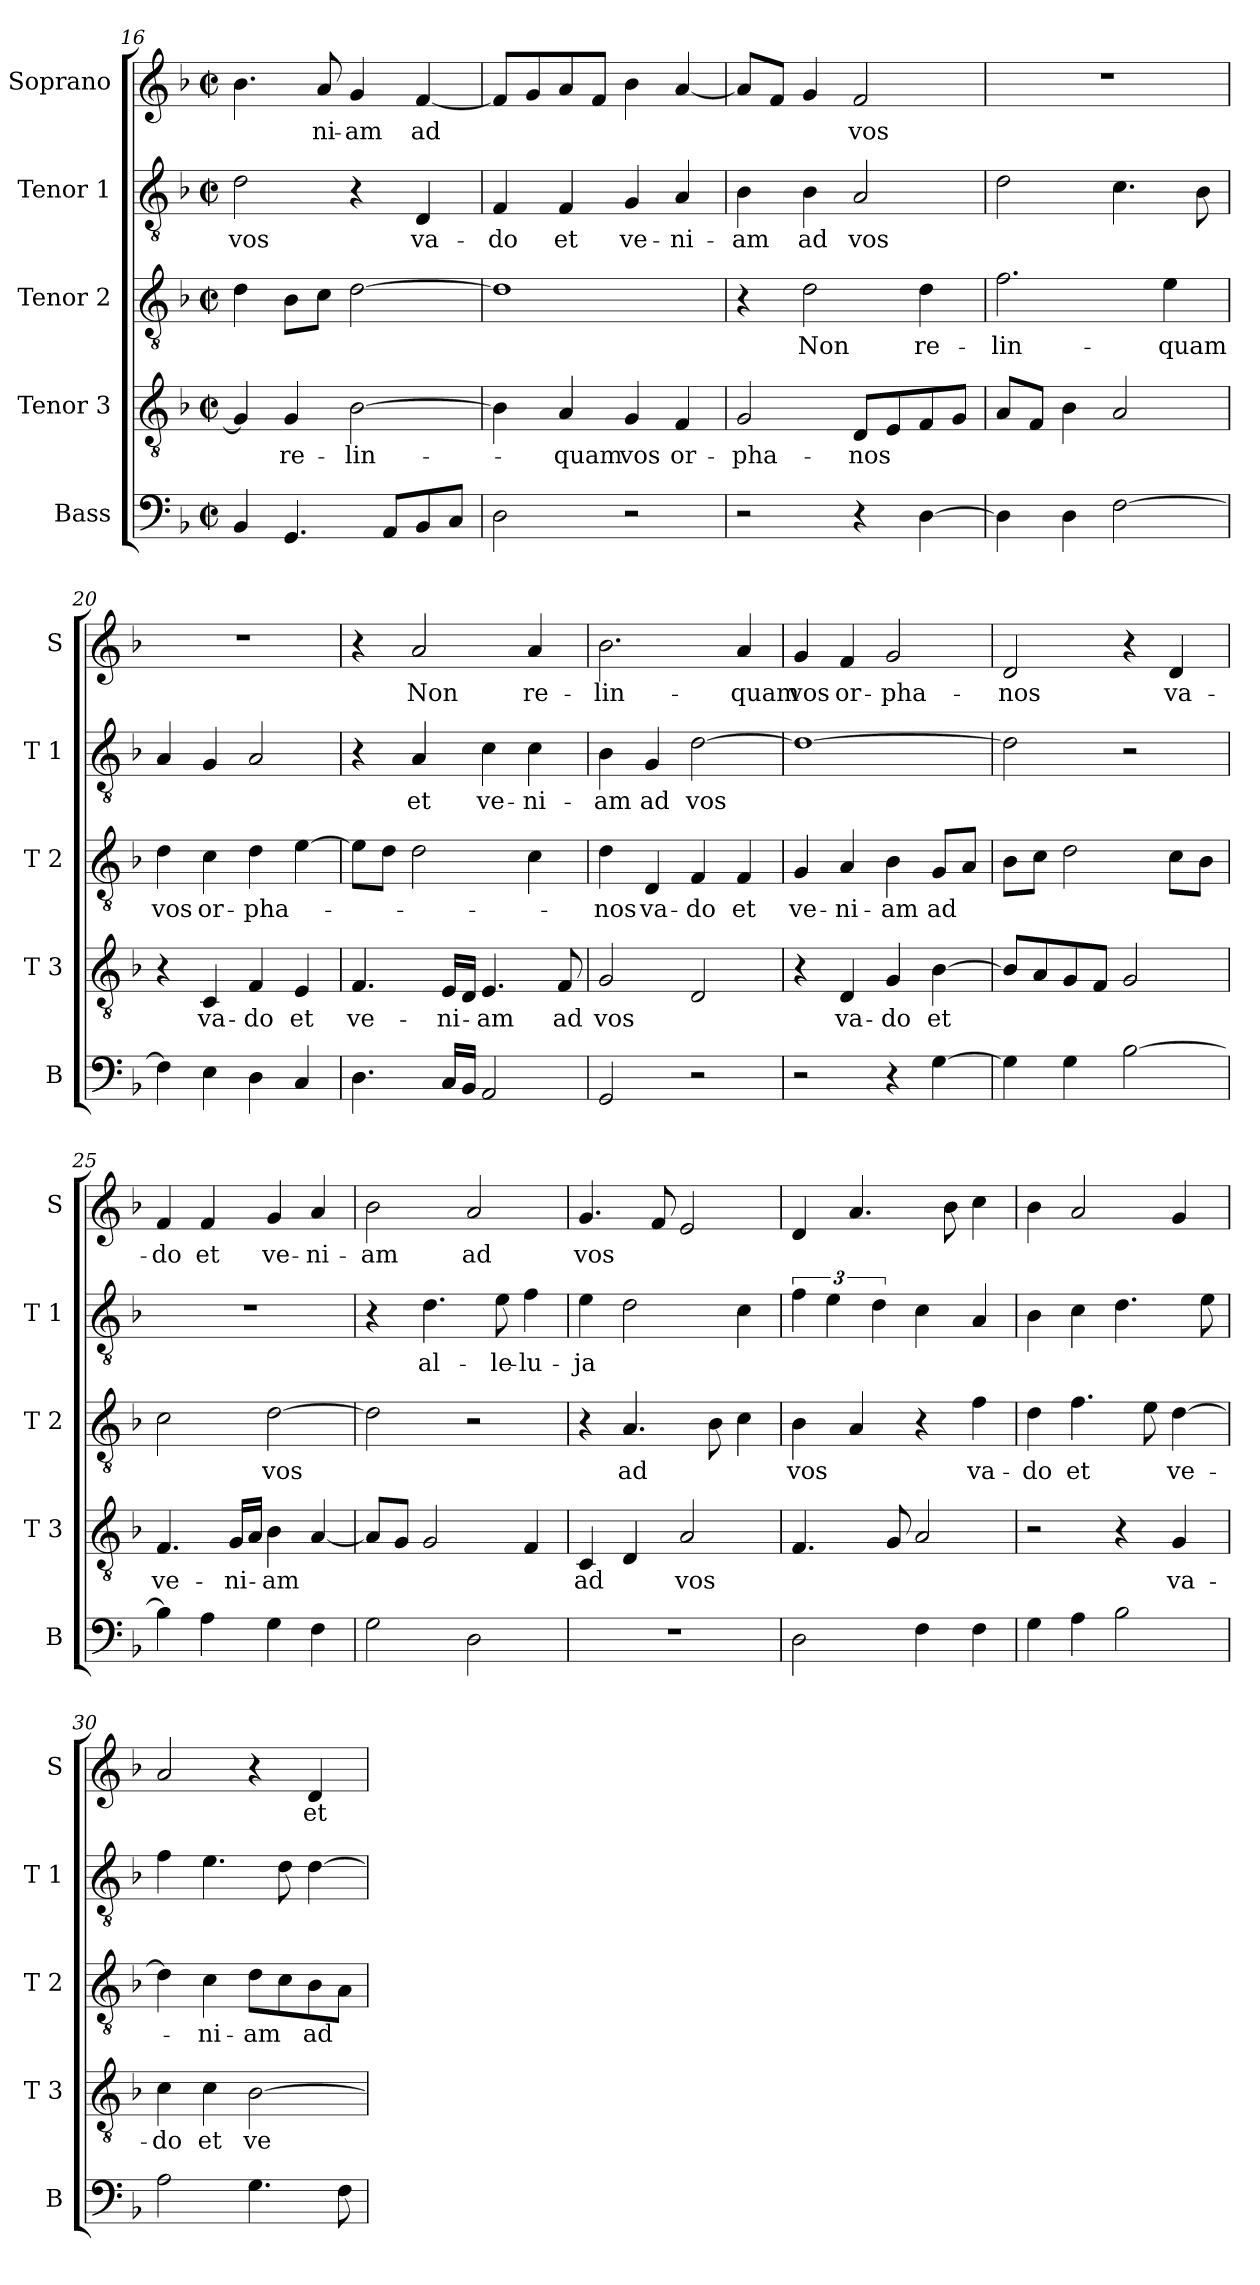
**kern	**kern	**text	**kern	**text	**kern	**text	**kern	**text
*part5	*part4	*part4	*part3	*part3	*part2	*part2	*part1	*part1
*staff5	*staff4	*staff4	*staff3	*staff3	*staff2	*staff2	*staff1	*staff1
*I"Bass	*I"Tenor 3	*	*I"Tenor 2	*	*I"Tenor 1	*	*I"Soprano	*
*I'B	*I'T 3	*	*I'T 2	*	*I'T 1	*	*I'S	*
!!LO:LB:g=z
*clefF4	*clefGv2	*	*clefGv2	*	*clefGv2	*	*clefG2	*
*k[b-]	*k[b-]	*	*k[b-]	*	*k[b-]	*	*k[b-]	*
*F:	*F:	*	*F:	*	*F:	*	*F:	*
*M2/2	*M2/2	*	*M2/2	*	*M2/2	*	*M2/2	*
*met(c|)	*met(c|)	*	*met(c|)	*	*met(c|)	*	*met(c|)	*
=16	=16	=16	=16	=16	=16	=16	=16	=16
!	!	!	!	!	!	!LO:LY:b	!	!
4BB-/	4G/]	.	4d\	.	2d\	vos	4.b-\	.
!	!	!LO:LY:b	!	!	!	!	!	!
4.GG/	4G/	re-	8B-\L	.	.	.	.	.
!	!	!	!	!	!	!	!	!LO:LY:b
.	.	.	8c\J	.	.	.	8a/	-ni-
!	!	!LO:LY:b	!	!	!	!	!	!LO:LY:b
.	[2B-\	-lin-	[2d\	.	4r	.	4g/	-am
8AA/L	.	.	.	.	.	.	.	.
!	!	!	!	!	!	!LO:LY:b	!	!LO:LY:b
8BB-/	.	.	.	.	4D/	va-	[4f/	ad
8C/J	.	.	.	.	.	.	.	.
=17	=17	=17	=17	=17	=17	=17	=17	=17
!	!	!	!	!	!	!LO:LY:b	!	!
2D\	4B-\]	.	1d]	.	4F/	-do	8f/L]	.
.	.	.	.	.	.	.	8g/	.
!	!	!LO:LY:b	!	!	!	!LO:LY:b	!	!
.	4A/	-quam	.	.	4F/	et	8a/	.
.	.	.	.	.	.	.	8f/J	.
!	!	!LO:LY:b	!	!	!	!LO:LY:b	!	!
2r	4G/	vos	.	.	4G/	ve-	4b-\	.
!	!	!LO:LY:b	!	!	!	!LO:LY:b	!	!
.	4F/	or-	.	.	4A/	-ni-	[4a/	.
=18	=18	=18	=18	=18	=18	=18	=18	=18
!	!	!LO:LY:b	!	!	!	!LO:LY:b	!	!
2r	2G/	-pha-	4r	.	4B-\	-am	8a/L]	.
.	.	.	.	.	.	.	8f/J	.
!	!	!	!	!LO:LY:b	!	!LO:LY:b	!	!
.	.	.	2d\	Non	4B-\	ad	4g/	.
!	!	!LO:LY:b	!	!	!	!LO:LY:b	!	!LO:LY:b
4r	8D/L	-nos	.	.	2A/	vos	2f/	vos
.	8E/	.	.	.	.	.	.	.
!	!	!	!	!LO:LY:b	!	!	!	!
[4D\	8F/	.	4d\	re-	.	.	.	.
.	8G/J	.	.	.	.	.	.	.
=19	=19	=19	=19	=19	=19	=19	=19	=19
!	!	!	!	!LO:LY:b	!	!	!	!
4D\]	8A/L	.	2.f\	-lin-	2d\	.	1r	.
.	8F/J	.	.	.	.	.	.	.
4D\	4B-\	.	.	.	.	.	.	.
[2F\	2A/	.	.	.	4.c\	.	.	.
!	!	!	!	!LO:LY:b	!	!	!	!
.	.	.	4e\	-quam	.	.	.	.
.	.	.	.	.	8B-\	.	.	.
=20	=20	=20	=20	=20	=20	=20	=20	=20
!	!	!	!	!LO:LY:b	!	!	!	!
4F\]	4r	.	4d\	vos	4A/	.	1r	.
!	!	!LO:LY:b	!	!LO:LY:b	!	!	!	!
4E\	4C/	va-	4c\	or-	4G/	.	.	.
!	!	!LO:LY:b	!	!LO:LY:b	!	!	!	!
4D\	4F/	-do	4d\	-pha-	2A/	.	.	.
!	!	!LO:LY:b	!	!	!	!	!	!
4C/	4E/	et	[4e\	.	.	.	.	.
!!LO:LB:g=z
=21	=21	=21	=21	=21	=21	=21	=21	=21
!	!	!LO:LY:b	!	!	!	!	!	!
4.D\	4.F/	ve-	8e\L]	.	4r	.	4r	.
.	.	.	8d\J	.	.	.	.	.
!	!	!	!	!	!	!LO:LY:b	!	!LO:LY:b
.	.	.	2d\	.	4A/	et	2a/	Non
!	!	!LO:LY:b	!	!	!	!	!	!
16C/LL	16E/LL	-ni-	.	.	.	.	.	.
16BB-/JJ	16D/JJ	.	.	.	.	.	.	.
!	!	!LO:LY:b	!	!	!	!LO:LY:b	!	!
2AA/	4.E/	-am	.	.	4c\	ve-	.	.
!	!	!	!	!	!	!LO:LY:b	!	!LO:LY:b
.	.	.	4c\	.	4c\	-ni-	4a/	re-
!	!	!LO:LY:b	!	!	!	!	!	!
.	8F/	ad	.	.	.	.	.	.
=22	=22	=22	=22	=22	=22	=22	=22	=22
!	!	!LO:LY:b	!	!LO:LY:b	!	!LO:LY:b	!	!LO:LY:b
2GG/	2G/	vos	4d\	-nos	4B-\	-am	2.b-\	-lin-
!	!	!	!	!LO:LY:b	!	!LO:LY:b	!	!
.	.	.	4D/	va-	4G/	ad	.	.
!	!	!	!	!LO:LY:b	!	!LO:LY:b	!	!
2r	2D/	.	4F/	-do	[2d\	vos	.	.
!	!	!	!	!LO:LY:b	!	!	!	!LO:LY:b
.	.	.	4F/	et	.	.	4a/	-quam
=23	=23	=23	=23	=23	=23	=23	=23	=23
!	!	!	!	!LO:LY:b	!	!	!	!LO:LY:b
2r	4r	.	4G/	ve-	1d_	.	4g/	vos
!	!	!LO:LY:b	!	!LO:LY:b	!	!	!	!LO:LY:b
.	4D/	va-	4A/	-ni-	.	.	4f/	or-
!	!	!LO:LY:b	!	!LO:LY:b	!	!	!	!LO:LY:b
4r	4G/	-do	4B-\	-am	.	.	2g/	-pha-
!	!	!LO:LY:b	!	!LO:LY:b	!	!	!	!
[4G\	[4B-\	et	8G/L	ad	.	.	.	.
.	.	.	8A/J	.	.	.	.	.
=24	=24	=24	=24	=24	=24	=24	=24	=24
!	!	!	!	!	!	!	!	!LO:LY:b
4G\]	8B-/L]	.	8B-\L	.	2d\]	.	2d/	-nos
.	8A/	.	8c\J	.	.	.	.	.
4G\	8G/	.	2d\	.	.	.	.	.
.	8F/J	.	.	.	.	.	.	.
[2B-\	2G/	.	.	.	2r	.	4r	.
!	!	!	!	!	!	!	!	!LO:LY:b
.	.	.	8c\L	.	.	.	4d/	va-
.	.	.	8B-\J	.	.	.	.	.
=25	=25	=25	=25	=25	=25	=25	=25	=25
!	!	!LO:LY:b	!	!	!	!	!	!LO:LY:b
4B-\]	4.F/	ve-	2c\	.	1r	.	4f/	-do
!	!	!	!	!	!	!	!	!LO:LY:b
4A\	.	.	.	.	.	.	4f/	et
!	!	!LO:LY:b	!	!	!	!	!	!
.	16G/LL	-ni-	.	.	.	.	.	.
.	16A/JJ	.	.	.	.	.	.	.
!	!	!LO:LY:b	!	!LO:LY:b	!	!	!	!LO:LY:b
4G\	4B-\	-am	[2d\	vos	.	.	4g/	ve-
!	!	!	!	!	!	!	!	!LO:LY:b
4F\	[4A/	.	.	.	.	.	4a/	-ni-
!!LO:PB:g=z
=26	=26	=26	=26	=26	=26	=26	=26	=26
!	!	!	!	!	!	!	!	!LO:LY:b
2G\	8A/L]	.	2d\]	.	4r	.	2b-\	-am
.	8G/J	.	.	.	.	.	.	.
!	!	!	!	!	!	!LO:LY:b	!	!
.	2G/	.	.	.	4.d\	al-	.	.
!	!	!	!	!	!	!	!	!LO:LY:b
2D\	.	.	2r	.	.	.	2a/	ad
!	!	!	!	!	!	!LO:LY:b	!	!
.	.	.	.	.	8e\	-le-	.	.
!	!	!	!	!	!	!LO:LY:b	!	!
.	4F/	.	.	.	4f\	-lu-	.	.
=27	=27	=27	=27	=27	=27	=27	=27	=27
!	!	!LO:LY:b	!	!	!	!LO:LY:b	!	!LO:LY:b
1r	4C/	ad	4r	.	4e\	-ja	4.g/	vos
!	!	!	!	!LO:LY:b	!	!	!	!
.	4D/	.	4.A/	ad	2d\	.	.	.
.	.	.	.	.	.	.	8f/	.
!	!	!LO:LY:b	!	!	!	!	!	!
.	2A/	vos	.	.	.	.	2e/	.
.	.	.	8B-\	.	.	.	.	.
.	.	.	4c\	.	4c\	.	.	.
=28	=28	=28	=28	=28	=28	=28	=28	=28
!	!	!	!	!LO:LY:b	!	!	!	!
2D\	4.F/	.	4B-\	vos	6f\	.	4d/	.
.	.	.	.	.	6e\	.	.	.
.	.	.	4A/	.	.	.	4.a/	.
.	.	.	.	.	6d\	.	.	.
.	8G/	.	.	.	.	.	.	.
4F\	2A/	.	4r	.	4c\	.	.	.
.	.	.	.	.	.	.	8b-\	.
!	!	!	!	!LO:LY:b	!	!	!	!
4F\	.	.	4f\	va-	4A/	.	4cc\	.
=29	=29	=29	=29	=29	=29	=29	=29	=29
!	!	!	!	!LO:LY:b	!	!	!	!
4G\	2r	.	4d\	-do	4B-\	.	4b-\	.
!	!	!	!	!LO:LY:b	!	!	!	!
4A\	.	.	4.f\	et	4c\	.	2a/	.
2B-\	4r	.	.	.	4.d\	.	.	.
.	.	.	8e\	.	.	.	.	.
!	!	!LO:LY:b	!	!LO:LY:b	!	!	!	!
.	4G/	va-	[4d\	ve-	.	.	4g/	.
.	.	.	.	.	8e\	.	.	.
=30	=30	=30	=30	=30	=30	=30	=30	=30
!	!	!LO:LY:b	!	!	!	!	!	!
2A\	4c\	-do	4d\]	.	4f\	.	2a/	.
!	!	!LO:LY:b	!	!LO:LY:b	!	!	!	!
.	4c\	et	4c\	-ni-	4.e\	.	.	.
!	!	!LO:LY:b	!	!LO:LY:b	!	!	!	!
4.G\	[2B-\	ve-	8d\L	-am	.	.	4r	.
.	.	.	8c\	.	8d\	.	.	.
!	!	!	!	!LO:LY:b	!	!	!	!LO:LY:b
.	.	.	8B-\	ad	[4d\	.	4d/	et
8F\	.	.	8A\J	.	.	.	.	.
=	=	=	=	=	=	=	=	=
*-	*-	*-	*-	*-	*-	*-	*-	*-
